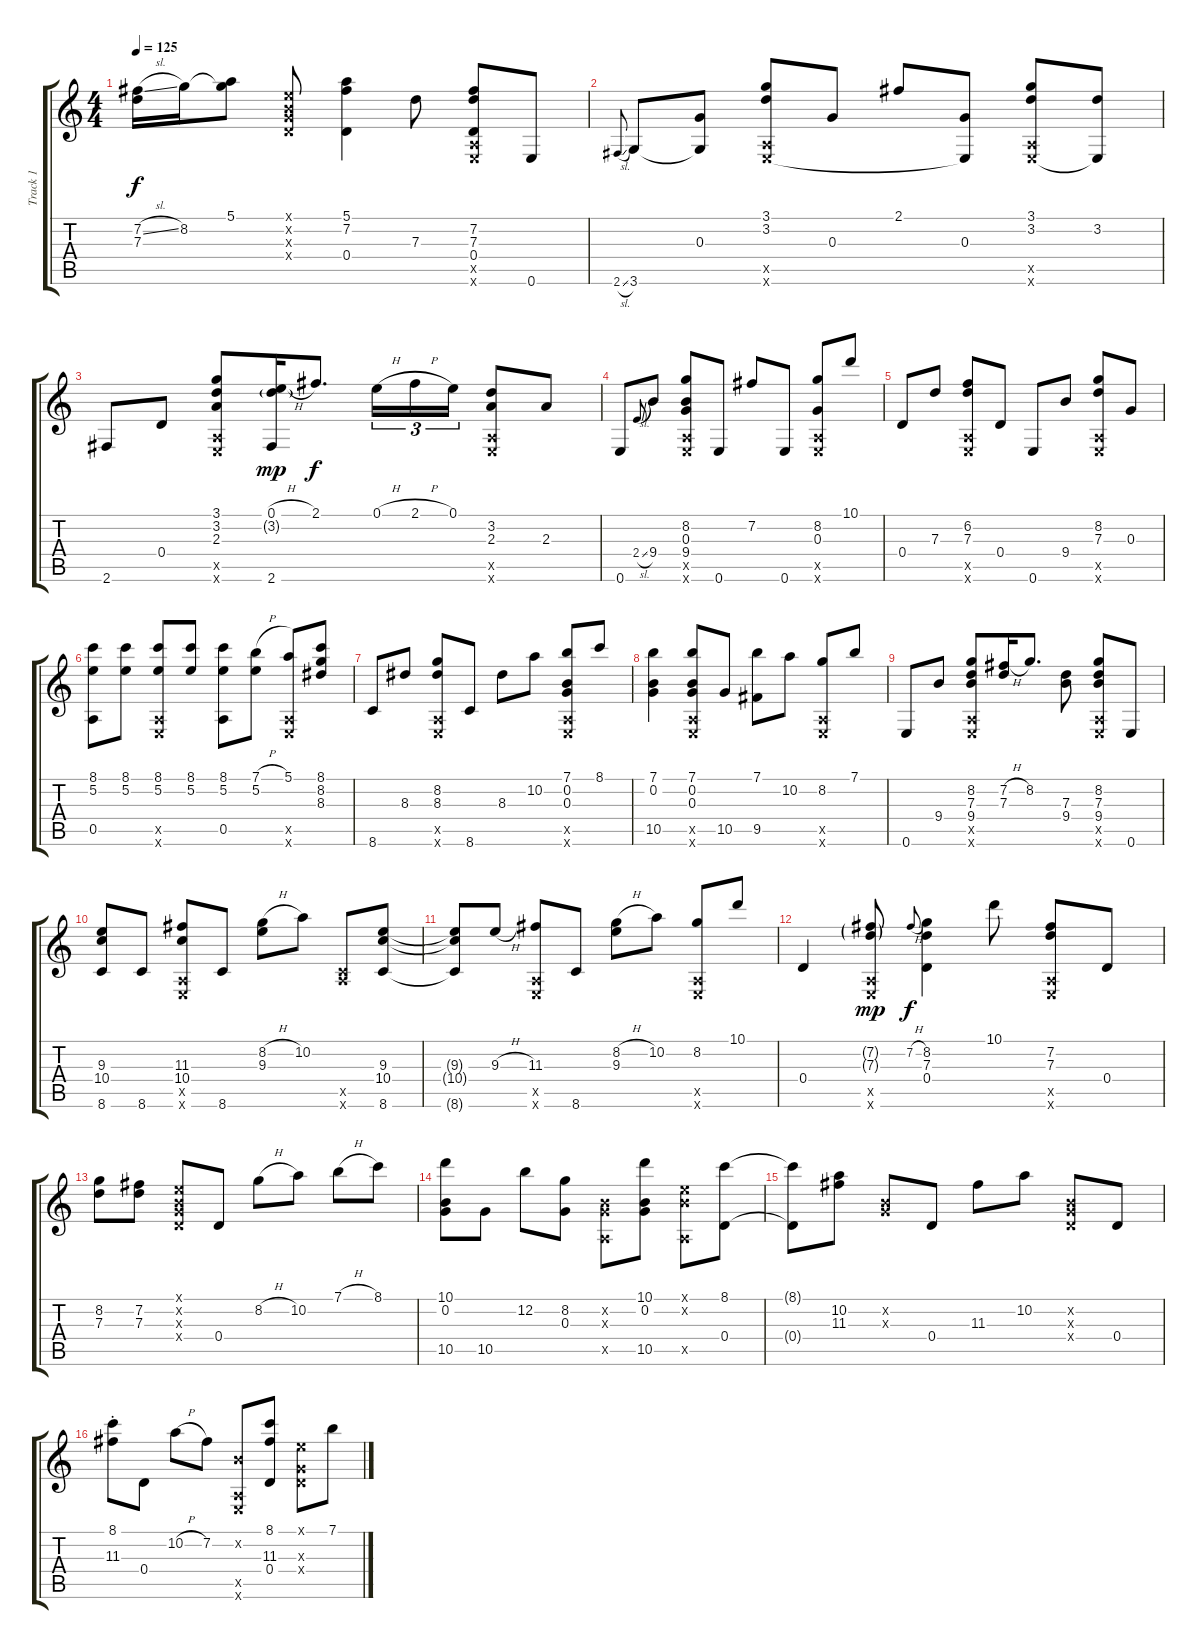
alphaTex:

\track ("Track 1" "Track 1") {instrument acousticguitarsteel}
\staff {score tabs}
\tuning (E4 B3 G3 D3 A2 E2) {hide}
\ts (4 4)
\tempo 125
\clef g2
\ks c
(7.2{sl} 7.3).16{dy f} 8.2.16 (5.1 8.2{t}).8 (0.1{x} 0.2{x} 0.3{x} 0.4{x}).8 (5.1 7.2 0.4).4 7.3.8 (7.2 7.3 0.4 0.5{x} 0.6{x}).8 0.6.8 |
2.6{sl}.8{gr onbeat} 3.6.8 (0.3 3.6{t}).8 (3.1 3.2 0.5{x} 0.6{x}).8 0.3.8 2.1.8 (0.3 0.6{t}).8 (3.1 3.2 0.5{x} 0.6{x}).8 (3.2 0.6{t}).8 |
2.6.8 0.4.8 (3.1 3.2 2.3 0.5{x} 0.6{x}).8 (0.1{h} 3.2{g} 2.6).16{dy mp} 2.1.8{d dy f} 0.1{h}.16{tu (3 2)} 2.1{h}.16{tu (3 2)} 0.1.16{tu (3 2)} (3.2 2.3 0.5{x} 0.6{x}).8 2.3.8 |
0.6.8 2.4{sl}.8{gr onbeat} 9.4.8 (8.2 0.3 9.4 0.5{x} 0.6{x}).8 0.6.8 7.2.8 0.6.8 (8.2 0.3 0.5{x} 0.6{x}).8 10.1.8 |
0.4.8 7.3.8 (6.2 7.3 0.5{x} 0.6{x}).8 0.4.8 0.6.8 9.4.8 (8.2 7.3 0.5{x} 0.6{x}).8 0.3.8 |
(8.1 5.2 0.5).8 (8.1 5.2).8 (8.1 5.2 0.5{x} 0.6{x}).8 (8.1 5.2).8 (8.1 5.2 0.5).8 (7.1{h} 5.2).8 (5.1 0.5{x} 0.6{x}).8 (8.1 8.2 8.3).8 |
8.6.8 8.3.8 (8.2 8.3 0.5{x} 0.6{x}).8 8.6.8 8.3.8 10.2.8 (7.1 0.2 0.3 0.5{x} 0.6{x}).8 8.1.8 |
(7.1 0.2 10.5).4 (7.1 0.2 0.3 0.5{x} 0.6{x}).8 10.5.8 (7.1 9.5).8 10.2.8 (8.2 0.5{x} 0.6{x}).8 7.1.8 |
0.6.8 9.4.8 (8.2 7.3 9.4 0.5{x} 0.6{x}).8 (7.2{h} 7.3).16 8.2.8{d} (7.3 9.4).8 (8.2 7.3 9.4 0.5{x} 0.6{x}).8 0.6.8 |
(9.3 10.4 8.6).8 8.6.8 (11.3 10.4 0.5{x} 0.6{x}).8 8.6.8 (8.2{h} 9.3).8 10.2.8 (0.5{x} 8.6{x}).8 (9.3 10.4 8.6).8 |
(9.3{t} 10.4{t} 8.6{t}).8 9.3{h}.8 (11.3 0.5{x} 0.6{x}).8 8.6.8 (8.2{h} 9.3).8 10.2.8 (8.2 0.5{x} 0.6{x}).8 10.1.8 |
0.4.4 (7.2{g} 7.3{g} 0.5{x} 0.6{x}).8{dy mp} 7.2{h}.8{gr onbeat dy f} (8.2 7.3 0.4).4 10.1.8 (7.2 7.3 0.5{x} 0.6{x}).8 0.4.8 |
(8.2 7.3).8 (7.2 7.3).8 (0.1{x} 0.2{x} 0.3{x} 0.4{x}).8 0.4.8 8.2{h}.8 10.2.8 7.1{h}.8 8.1.8 |
(10.1 0.2 10.5).8 10.5.8 12.2.8 (8.2 0.3).8 (0.2{x} 0.3{x} 0.5{x}).8 (10.1 0.2 10.5).8 (0.1{x} 0.2{x} 0.5{x}).8 (8.1 0.4).8 |
(8.1{t} 0.4{t}).8 (10.2 11.3).8 (0.2{x} 0.3{x}).8 0.4.8 11.3.8 10.2.8 (0.2{x} 0.3{x} 0.4{x}).8 0.4.8 |
(8.1{st} 11.3{st}).8 0.4.8 10.2{h}.8 7.2.8 (0.2{x} 0.5{x} 0.6{x}).8 (8.1 11.3 0.4).8 (0.1{x} 0.3{x} 0.4{x}).8 7.1.8
